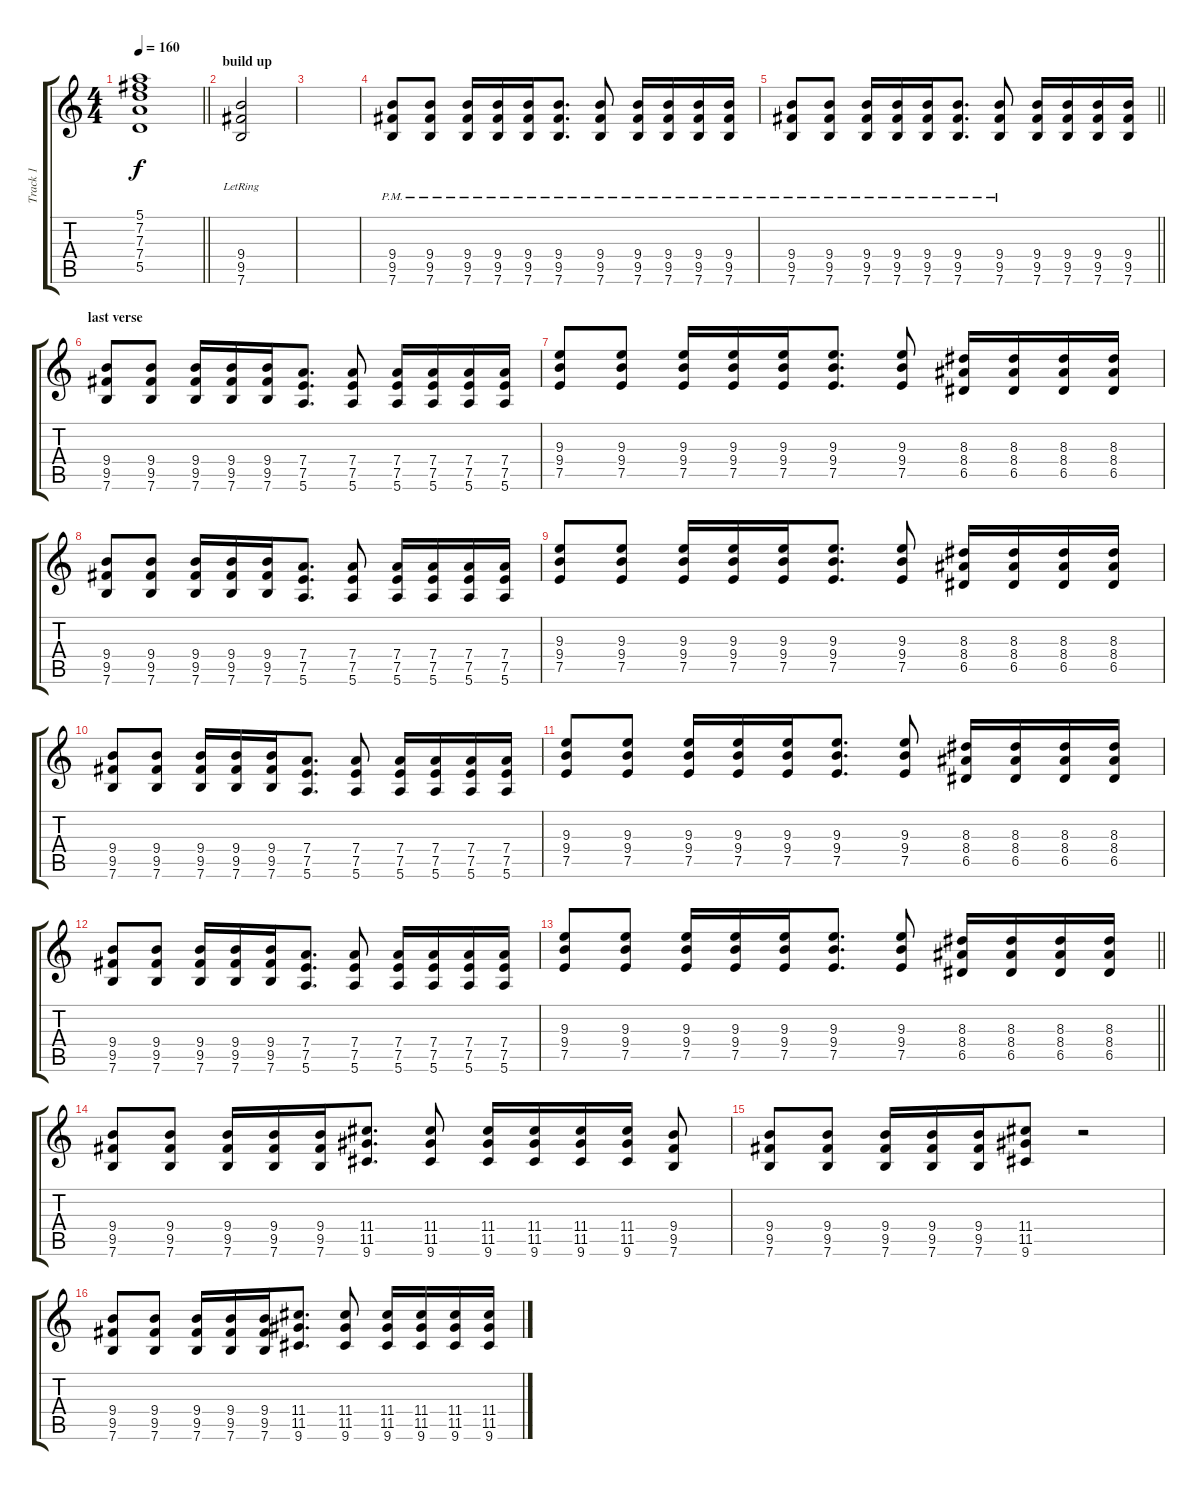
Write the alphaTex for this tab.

\track ("Track 1" "Track 1") {instrument distortionguitar}
\staff {score tabs}
\tuning (E4 B3 G3 D3 A2 E2) {hide}
\ts (4 4)
\tempo 160
\clef g2
\barLineRight lightlight
\ks c
(5.1 7.2 7.3 7.4 5.5).1{dy f} |
\section ("" "build up")
(9.4{lr} 9.5{lr} 7.6{lr}).2 |
|
(9.4{pm} 9.5 7.6).8 (9.4{pm} 9.5 7.6).8 (9.4{pm} 9.5 7.6).16 (9.4{pm} 9.5 7.6).16 (9.4{pm} 9.5 7.6).16 (9.4{pm} 9.5 7.6).8{d} (9.4{pm} 9.5 7.6).8 (9.4{pm} 9.5 7.6).16 (9.4{pm} 9.5 7.6).16 (9.4{pm} 9.5 7.6).16 (9.4{pm} 9.5 7.6).16 |
\barLineRight lightlight
(9.4{pm} 9.5 7.6).8 (9.4{pm} 9.5 7.6).8 (9.4{pm} 9.5 7.6).16 (9.4{pm} 9.5 7.6).16 (9.4{pm} 9.5 7.6).16 (9.4{pm} 9.5 7.6).8{d} (9.4{pm} 9.5 7.6).8 (9.4 9.5 7.6).16 (9.4 9.5 7.6).16 (9.4 9.5 7.6).16 (9.4 9.5 7.6).16 |
\section ("" "last verse")
(9.4 9.5 7.6).8 (9.4 9.5 7.6).8 (9.4 9.5 7.6).16 (9.4 9.5 7.6).16 (9.4 9.5 7.6).16 (7.4 7.5 5.6).8{d} (7.4 7.5 5.6).8 (7.4 7.5 5.6).16 (7.4 7.5 5.6).16 (7.4 7.5 5.6).16 (7.4 7.5 5.6).16 |
(9.3 9.4 7.5).8 (9.3 9.4 7.5).8 (9.3 9.4 7.5).16 (9.3 9.4 7.5).16 (9.3 9.4 7.5).16 (9.3 9.4 7.5).8{d} (9.3 9.4 7.5).8 (8.3 8.4 6.5).16 (8.3 8.4 6.5).16 (8.3 8.4 6.5).16 (8.3 8.4 6.5).16 |
(9.4 9.5 7.6).8 (9.4 9.5 7.6).8 (9.4 9.5 7.6).16 (9.4 9.5 7.6).16 (9.4 9.5 7.6).16 (7.4 7.5 5.6).8{d} (7.4 7.5 5.6).8 (7.4 7.5 5.6).16 (7.4 7.5 5.6).16 (7.4 7.5 5.6).16 (7.4 7.5 5.6).16 |
(9.3 9.4 7.5).8 (9.3 9.4 7.5).8 (9.3 9.4 7.5).16 (9.3 9.4 7.5).16 (9.3 9.4 7.5).16 (9.3 9.4 7.5).8{d} (9.3 9.4 7.5).8 (8.3 8.4 6.5).16 (8.3 8.4 6.5).16 (8.3 8.4 6.5).16 (8.3 8.4 6.5).16 |
(9.4 9.5 7.6).8 (9.4 9.5 7.6).8 (9.4 9.5 7.6).16 (9.4 9.5 7.6).16 (9.4 9.5 7.6).16 (7.4 7.5 5.6).8{d} (7.4 7.5 5.6).8 (7.4 7.5 5.6).16 (7.4 7.5 5.6).16 (7.4 7.5 5.6).16 (7.4 7.5 5.6).16 |
(9.3 9.4 7.5).8 (9.3 9.4 7.5).8 (9.3 9.4 7.5).16 (9.3 9.4 7.5).16 (9.3 9.4 7.5).16 (9.3 9.4 7.5).8{d} (9.3 9.4 7.5).8 (8.3 8.4 6.5).16 (8.3 8.4 6.5).16 (8.3 8.4 6.5).16 (8.3 8.4 6.5).16 |
(9.4 9.5 7.6).8 (9.4 9.5 7.6).8 (9.4 9.5 7.6).16 (9.4 9.5 7.6).16 (9.4 9.5 7.6).16 (7.4 7.5 5.6).8{d} (7.4 7.5 5.6).8 (7.4 7.5 5.6).16 (7.4 7.5 5.6).16 (7.4 7.5 5.6).16 (7.4 7.5 5.6).16 |
\barLineRight lightlight
(9.3 9.4 7.5).8 (9.3 9.4 7.5).8 (9.3 9.4 7.5).16 (9.3 9.4 7.5).16 (9.3 9.4 7.5).16 (9.3 9.4 7.5).8{d} (9.3 9.4 7.5).8 (8.3 8.4 6.5).16 (8.3 8.4 6.5).16 (8.3 8.4 6.5).16 (8.3 8.4 6.5).16 |
(9.4 9.5 7.6).8 (9.4 9.5 7.6).8 (9.4 9.5 7.6).16 (9.4 9.5 7.6).16 (9.4 9.5 7.6).16 (11.4 11.5 9.6).8{d} (11.4 11.5 9.6).8 (11.4 11.5 9.6).16 (11.4 11.5 9.6).16 (11.4 11.5 9.6).16 (11.4 11.5 9.6).16 (9.4 9.5 7.6).8 |
(9.4 9.5 7.6).8 (9.4 9.5 7.6).8 (9.4 9.5 7.6).16 (9.4 9.5 7.6).16 (9.4 9.5 7.6).16 (11.4 11.5 9.6).8 r.2 |
(9.4 9.5 7.6).8 (9.4 9.5 7.6).8 (9.4 9.5 7.6).16 (9.4 9.5 7.6).16 (9.4 9.5 7.6).16 (11.4 11.5 9.6).8{d} (11.4 11.5 9.6).8 (11.4 11.5 9.6).16 (11.4 11.5 9.6).16 (11.4 11.5 9.6).16 (11.4 11.5 9.6).16
